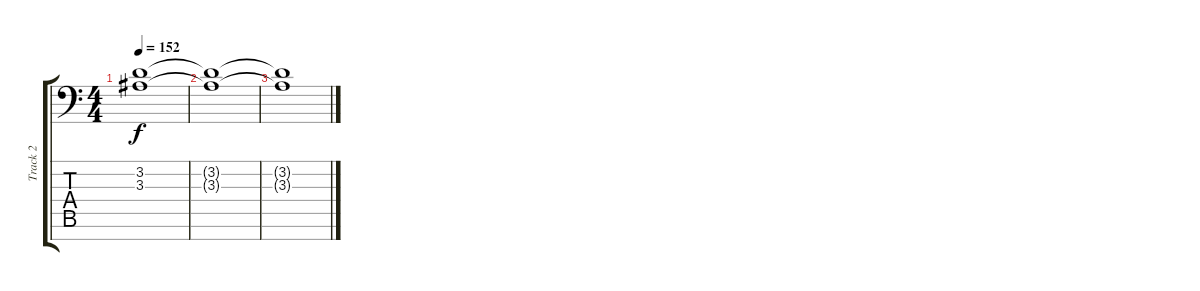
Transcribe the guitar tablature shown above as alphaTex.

\track ("Track 2" "Track 2") {instrument stringensemble1}
\staff {score tabs}
\tuning (E4 B3 G3 D3 A2 E2 A1) {hide}
\ts (4 4)
\tempo 152
\clef f4
\ks c
(3.2{t} 3.3{t}).1{dy f} |
(3.2{t} 3.3{t}).1 |
(3.2{t} 3.3{t}).1
